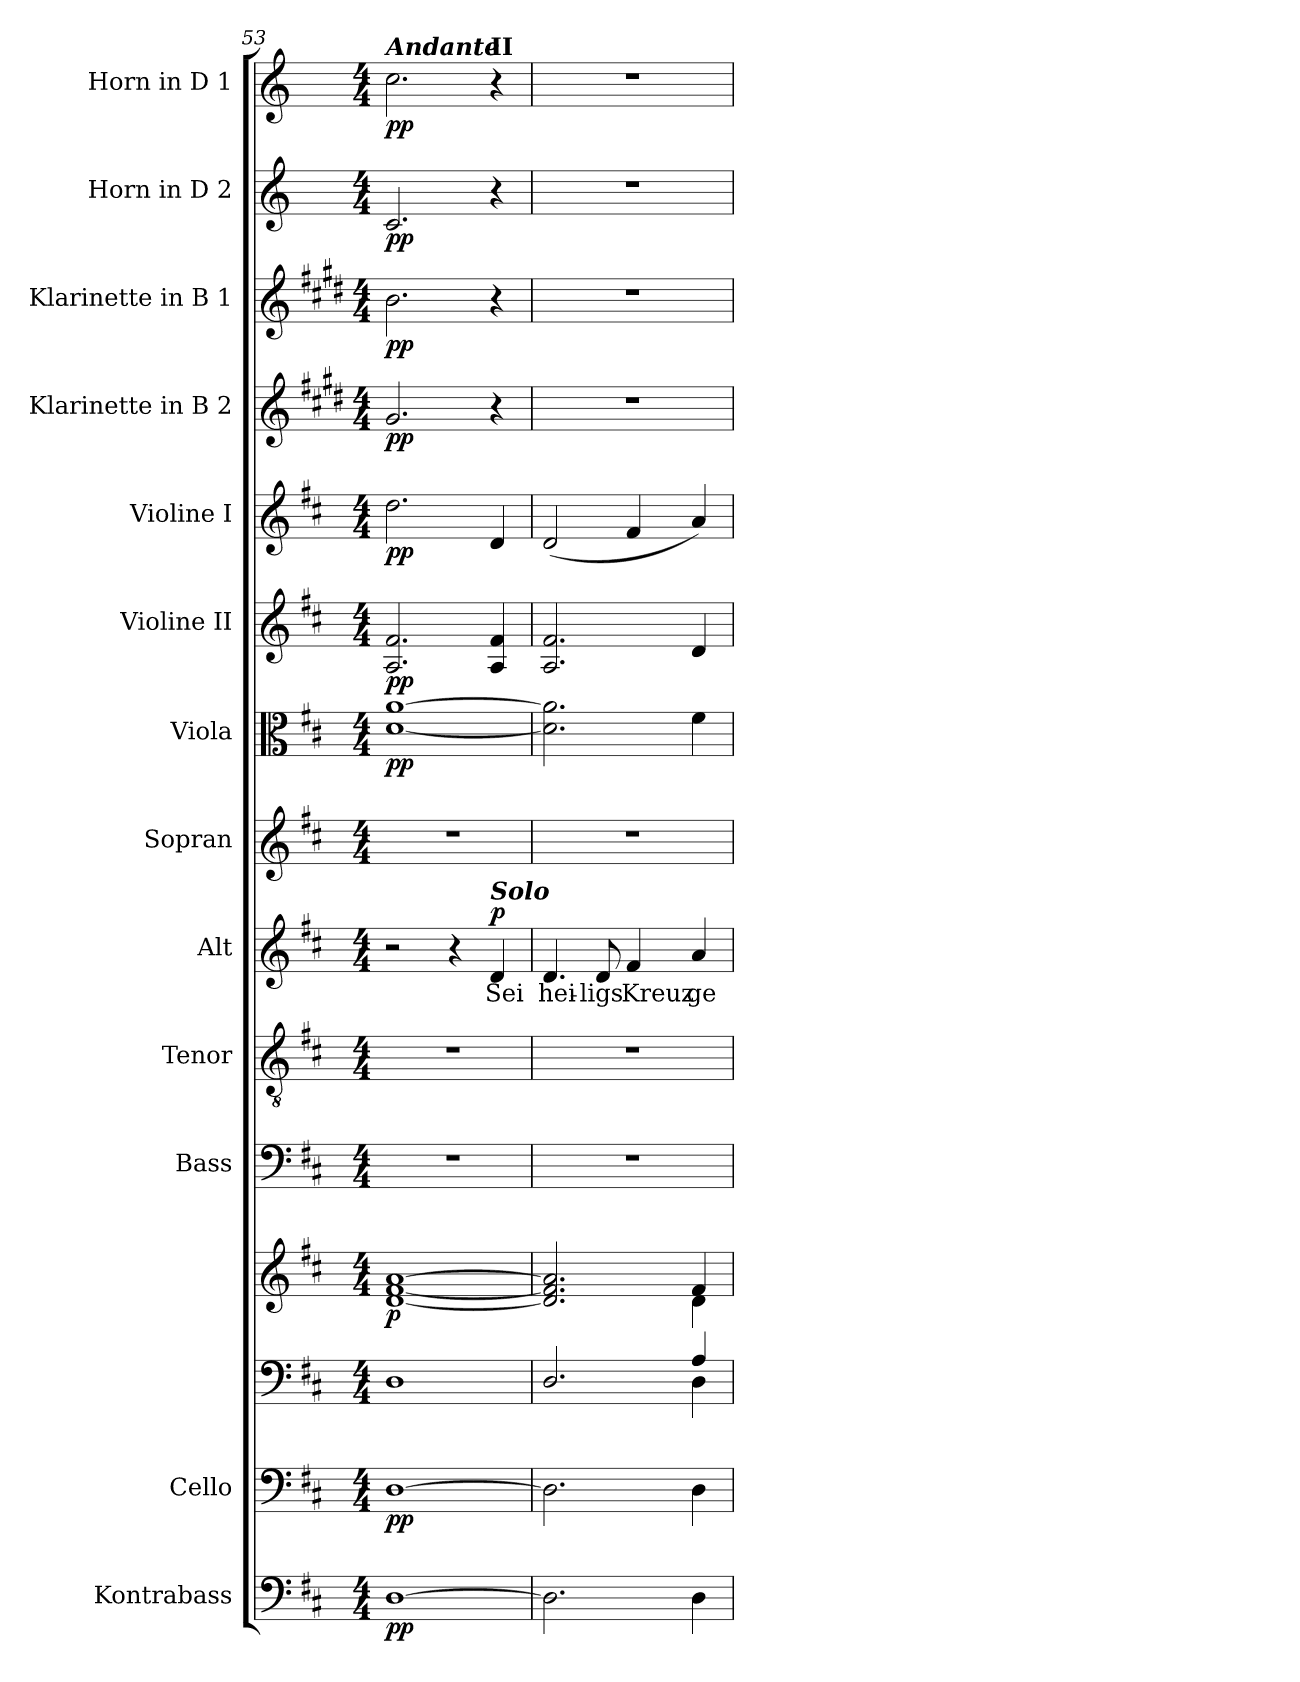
**kern	**dynam	**kern	**dynam	**kern	**kern	**dynam	**kern	**kern	**kern	**text	**dynam	**kern	**kern	**dynam	**kern	**dynam	**kern	**dynam	**kern	**dynam	**kern	**dynam	**kern	**dynam	**kern	**dynam
*part14	*part14	*part13	*part13	*part12	*part12	*part12	*part11	*part10	*part9	*part9	*part9	*part8	*part7	*part7	*part6	*part6	*part5	*part5	*part4	*part4	*part3	*part3	*part2	*part2	*part1	*part1
*staff15	*staff15	*staff14	*staff14	*staff13	*staff12	*staff12/13	*staff11	*staff10	*staff9	*staff9	*staff9	*staff8	*staff7	*staff7	*staff6	*staff6	*staff5	*staff5	*staff4	*staff4	*staff3	*staff3	*staff2	*staff2	*staff1	*staff1
*I"Kontrabass	*	*I"Cello	*	*	*	*	*I"Bass	*I"Tenor	*I"Alt	*	*	*I"Sopran	*I"Viola	*	*I"Violine II	*	*I"Violine I	*	*I"Klarinette in B 2	*	*I"Klarinette in B 1	*	*I"Horn in D 2	*	*I"Horn in D 1	*
*I'Kb.	*	*	*	*	*	*	*I'B	*I'T	*I'A	*	*	*I'S	*I'Vla.	*	*I'Vl. II	*	*I'Vl. I	*	*	*	*	*	*I'Hrn. 2	*	*I'Hrn. 1	*
!!LO:PB:g=z
*clefF4	*	*clefF4	*	*clefF4	*clefG2	*	*clefF4	*clefGv2	*clefG2	*	*	*clefG2	*clefC3	*	*clefG2	*	*clefG2	*	*clefG2	*	*clefG2	*	*clefG2	*	*clefG2	*
*ITrd7c12	*	*	*	*	*	*	*	*	*	*	*	*	*	*	*	*	*	*	*ITrd1c2	*	*ITrd1c2	*	*ITrd-1c-2	*	*ITrd-1c-2	*
*k[f#c#]	*	*k[f#c#]	*	*k[f#c#]	*k[f#c#]	*	*k[f#c#]	*k[f#c#]	*k[f#c#]	*	*	*k[f#c#]	*k[f#c#]	*	*k[f#c#]	*	*k[f#c#]	*	*k[f#c#]	*	*k[f#c#]	*	*k[f#c#]	*	*k[f#c#]	*
*D:	*	*D:	*	*D:	*D:	*	*D:	*D:	*D:	*	*	*D:	*D:	*	*D:	*	*D:	*	*D:	*	*D:	*	*D:	*	*D:	*
*M4/4	*	*M4/4	*	*M4/4	*M4/4	*	*M4/4	*M4/4	*M4/4	*	*	*M4/4	*M4/4	*	*M4/4	*	*M4/4	*	*M4/4	*	*M4/4	*	*M4/4	*	*M4/4	*
=53	=53	=53	=53	=53	=53	=53	=53	=53	=53	=53	=53	=53	=53	=53	=53	=53	=53	=53	=53	=53	=53	=53	=53	=53	=53	=53
!	!	!	!	!	!	!	!	!	!	!	!	!	!	!	!	!	!	!	!	!	!	!	!	!	!LO:TX:a:Bi:t=Andante	!
!	!LO:DY:b	!	!LO:DY:b	!	!	!LO:DY:b	!	!	!	!	!	!	!	!LO:DY:b	!	!LO:DY:b	!	!LO:DY:b	!	!LO:DY:b	!	!LO:DY:b	!	!LO:DY:b	!	!LO:DY:b
[1DD	pp	[1D	pp	1D	[1d [1f# [1a	p	1r	1r	2r	.	.	1r	[1d [1a	pp	2.A/ 2.f#/	pp	2.dd\	pp	2.f#/	pp	2.a\	pp	2.d/	pp	2.dd\	pp
.	.	.	.	.	.	.	.	.	4r	.	.	.	.	.	.	.	.	.	.	.	.	.	.	.	.	.
!	!	!	!	!	!	!	!	!	!	!	!	!	!	!	!	!	!	!	!	!	!	!	!	!	!LO:TX:a:B:t=II	!
!	!	!	!	!	!	!	!	!	!LO:TX:a:Bi:t=Solo	!	!	!	!	!	!	!	!	!	!	!	!	!	!	!	!	!
!	!	!	!	!	!	!	!	!	!	!LO:LY:b	!LO:DY:a	!	!	!	!	!	!	!	!	!	!	!	!	!	!	!
.	.	.	.	.	.	.	.	.	4d/	Sei	p	.	.	.	4A/ 4f#/	.	4d/	.	4r	.	4r	.	4r	.	4r	.
=54	=54	=54	=54	=54	=54	=54	=54	=54	=54	=54	=54	=54	=54	=54	=54	=54	=54	=54	=54	=54	=54	=54	=54	=54	=54	=54
*	*	*	*	*^	*^	*	*	*	*	*	*	*	*	*	*	*	*	*	*	*	*	*	*	*	*	*
!	!	!	!	!	!	!	!	!	!	!	!	!LO:LY:b	!	!	!	!	!	!	!	!	!	!	!	!	!	!	!	!
2.DD\]	.	2.D\]	.	2.D/	2.ryy	2.d/] 2.f#/] 2.a/]	2.ryy	.	1r	1r	4.d/	hei-	.	1r	2.d\] 2.a\]	.	2.A/ 2.f#/	.	(<2d/	.	1r	.	1r	.	1r	.	1r	.
!	!	!	!	!	!	!	!	!	!	!	!	!LO:LY:b	!	!	!	!	!	!	!	!	!	!	!	!	!	!	!	!
.	.	.	.	.	.	.	.	.	.	.	8d/	-ligs	.	.	.	.	.	.	.	.	.	.	.	.	.	.	.	.
!	!	!	!	!	!	!	!	!	!	!	!	!LO:LY:b	!	!	!	!	!	!	!	!	!	!	!	!	!	!	!	!
.	.	.	.	.	.	.	.	.	.	.	4f#/	Kreuz	.	.	.	.	.	.	4f#/	.	.	.	.	.	.	.	.	.
!	!	!	!	!	!	!	!	!	!	!	!	!LO:LY:b	!	!	!	!	!	!	!	!	!	!	!	!	!	!	!	!
4DD\	.	4D\	.	4A/	4D\	4f#/	4d\	.	.	.	4a/	ge-	.	.	4f#\	.	4d/	.	4a/)	.	.	.	.	.	.	.	.	.
*	*	*	*	*v	*v	*	*	*	*	*	*	*	*	*	*	*	*	*	*	*	*	*	*	*	*	*	*	*
*	*	*	*	*	*v	*v	*	*	*	*	*	*	*	*	*	*	*	*	*	*	*	*	*	*	*	*	*
=	=	=	=	=	=	=	=	=	=	=	=	=	=	=	=	=	=	=	=	=	=	=	=	=	=	=
*-	*-	*-	*-	*-	*-	*-	*-	*-	*-	*-	*-	*-	*-	*-	*-	*-	*-	*-	*-	*-	*-	*-	*-	*-	*-	*-
